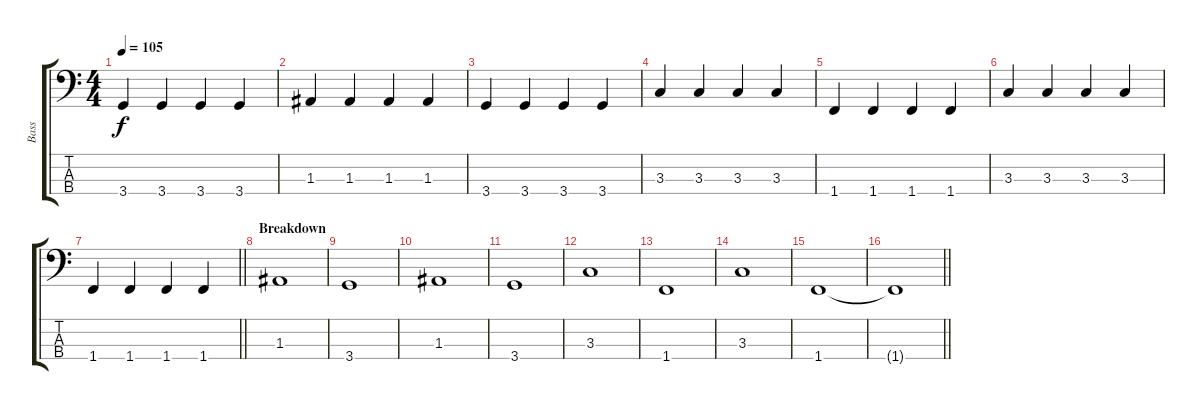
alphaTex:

\track ("Bass" "Bass") {instrument electricbassfinger}
\staff {score tabs}
\tuning (G2 D2 A1 E1) {hide}
\ts (4 4)
\tempo 105
\clef f4
\ks c
3.4.4{dy f} 3.4.4 3.4.4 3.4.4 |
1.3.4 1.3.4 1.3.4 1.3.4 |
3.4.4 3.4.4 3.4.4 3.4.4 |
3.3.4 3.3.4 3.3.4 3.3.4 |
1.4.4 1.4.4 1.4.4 1.4.4 |
3.3.4 3.3.4 3.3.4 3.3.4 |
\barLineRight lightlight
1.4.4 1.4.4 1.4.4 1.4.4 |
\section ("" "Breakdown")
1.3.1 |
3.4.1 |
1.3.1 |
3.4.1 |
3.3.1 |
1.4.1 |
3.3.1 |
1.4.1 |
\barLineRight lightlight
1.4{t}.1
